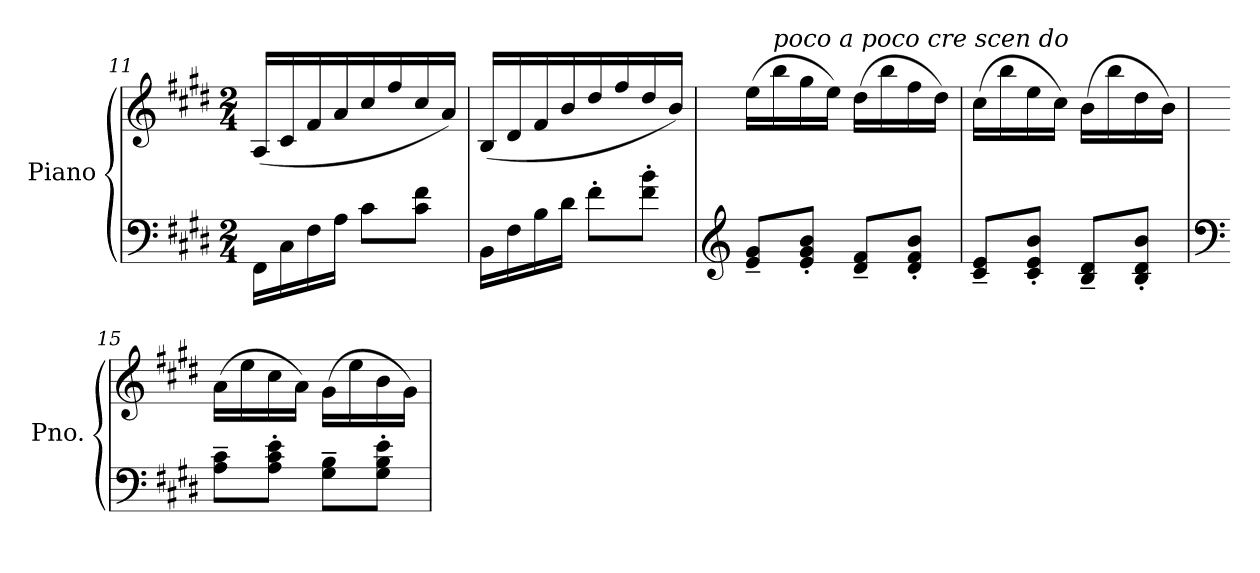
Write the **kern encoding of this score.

**kern	**kern
*part1	*part1
*staff2	*staff1
*I"Piano	*
*I'Pno.	*
*clefF4	*clefG2
*k[f#c#g#d#]	*k[f#c#g#d#]
*M2/4	*M2/4
=11	=11
16FF#\LL	(<16A/LL
16C#\	16c#/
16F#\	16f#/
16A\JJ	16a/
8c#\L	16cc#/
.	16ff#/
8c#\ 8f#\J	16cc#/
.	16a/JJ)
=12	=12
16BB\LL	(<16B/LL
16F#\	16d#/
16B\	16f#/
16d#\JJ	16b/
8f#'\L	16dd#/
.	16ff#/
8f#\' 8b\'J	16dd#/
.	16b/JJ)
!!LO:LB:g=z
=13	=13
*clefG2	*
8e/~ 8g#/~L	(>16ee\LL
!	!LO:TX:i:t=poco                 a                 poco                       cre                               scen                                       do
.	16bb\
8e/' 8g#/' 8b/'J	16gg#\
.	16ee\JJ)
8d#/~ 8f#/~L	(>16dd#\LL
.	16bb\
8d#/' 8f#/' 8b/'J	16ff#\
.	16dd#\JJ)
=14	=14
8c#/~ 8e/~L	(>16cc#\LL
.	16bb\
8c#/' 8e/' 8b/'J	16ee\
.	16cc#\JJ)
8B/~ 8d#/~L	(>16b\LL
.	16bb\
8B/' 8d#/' 8b/'J	16dd#\
.	16b\JJ)
=15	=15
*clefF4	*
8A\~ 8c#\~L	(>16a\LL
.	16ee\
8A\' 8c#\' 8e\'J	16cc#\
.	16a\JJ)
8G#\~ 8B\~L	(>16g#\LL
.	16ee\
8G#\' 8B\' 8e\'J	16b\
.	16g#\JJ)
=	=
*-	*-
